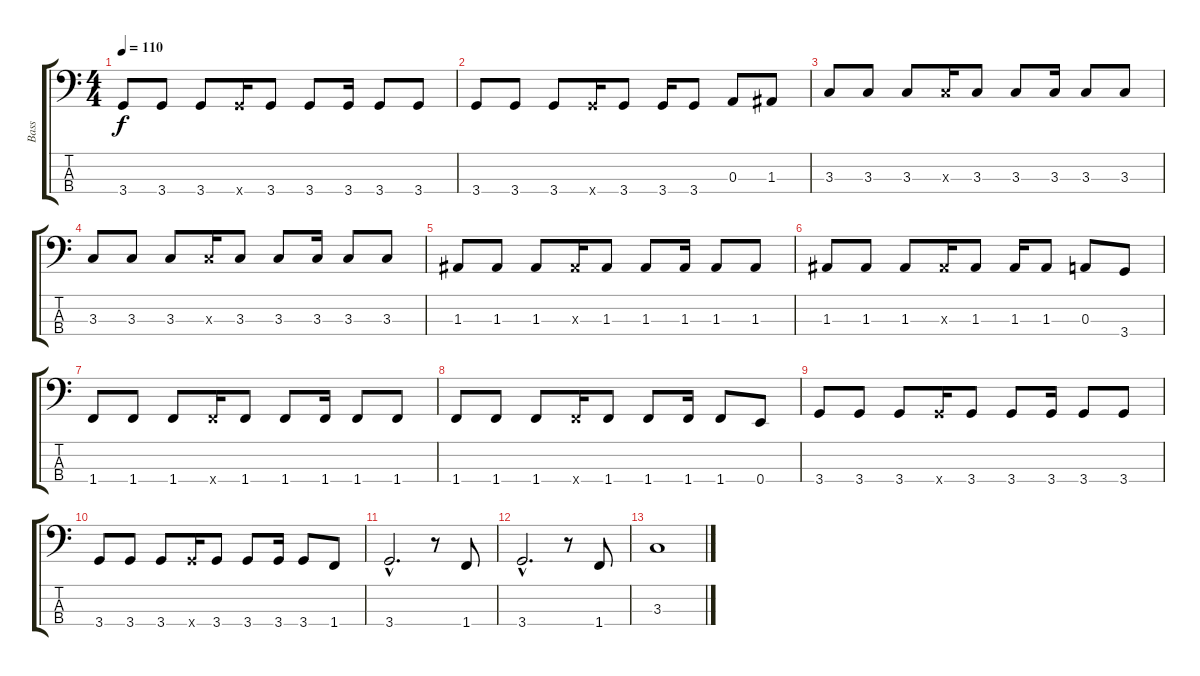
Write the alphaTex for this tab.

\track ("Bass" "Bass") {instrument electricbasspick}
\staff {score tabs}
\tuning (G2 D2 A1 E1) {hide}
\ts (4 4)
\tempo 110
\clef f4
\ks c
3.4.8{dy f} 3.4.8 3.4.8 3.4{x}.16 3.4.8 3.4.8 3.4.16 3.4.8 3.4.8 |
3.4.8 3.4.8 3.4.8 3.4{x}.16 3.4.8 3.4.16 3.4.8 0.3.8 1.3.8 |
3.3.8 3.3.8 3.3.8 3.3{x}.16 3.3.8 3.3.8 3.3.16 3.3.8 3.3.8 |
3.3.8 3.3.8 3.3.8 3.3{x}.16 3.3.8 3.3.8 3.3.16 3.3.8 3.3.8 |
1.3.8 1.3.8 1.3.8 1.3{x}.16 1.3.8 1.3.8 1.3.16 1.3.8 1.3.8 |
1.3.8 1.3.8 1.3.8 1.3{x}.16 1.3.8 1.3.16 1.3.8 0.3.8 3.4.8 |
1.4.8 1.4.8 1.4.8 1.4{x}.16 1.4.8 1.4.8 1.4.16 1.4.8 1.4.8 |
1.4.8 1.4.8 1.4.8 1.4{x}.16 1.4.8 1.4.8 1.4.16 1.4.8 0.4.8 |
3.4.8 3.4.8 3.4.8 3.4{x}.16 3.4.8 3.4.8 3.4.16 3.4.8 3.4.8 |
3.4.8 3.4.8 3.4.8 3.4{x}.16 3.4.8 3.4.8 3.4.16 3.4.8 1.4.8 |
3.4{hac}.2{d} r.8 1.4.8 |
3.4{hac}.2{d} r.8 1.4.8 |
3.3.1
